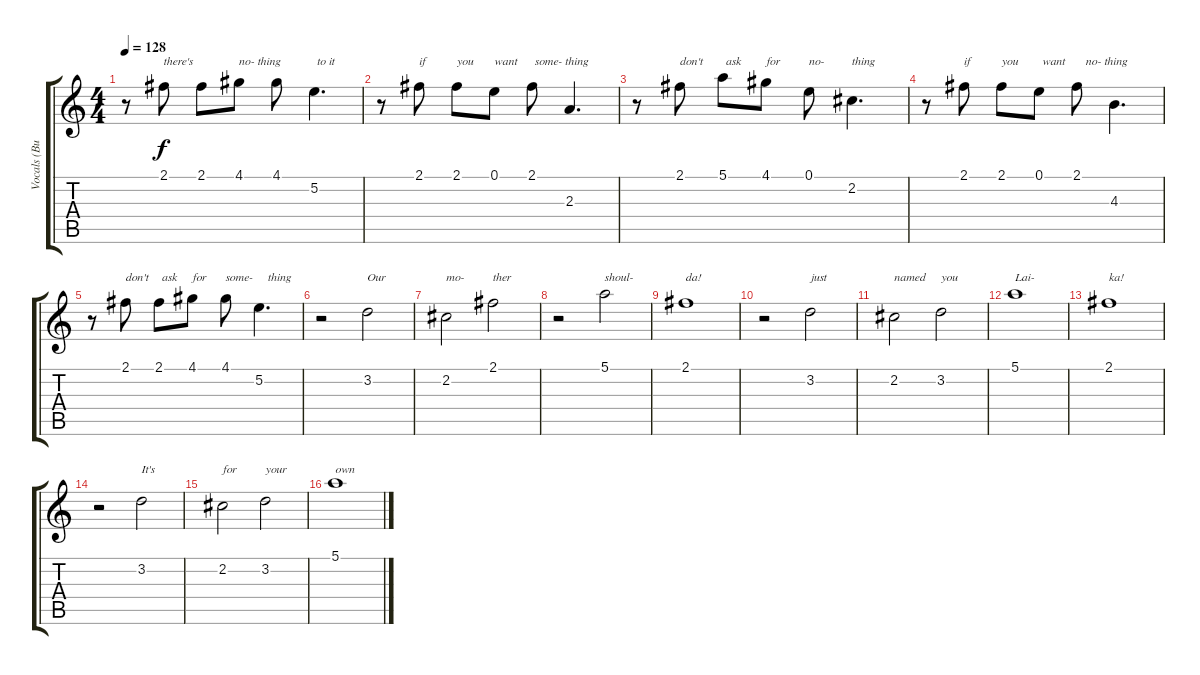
\track ("Vocals (Butler)" "Vocals (Bu") {instrument electricguitarjazz}
\staff {score tabs}
\tuning (E4 B3 G3 D3 A2 E2) {hide}
\ts (4 4)
\tempo 128
\clef g2
\ks c
r.8{dy f} 2.1.8{txt "there's"} 2.1.8 4.1.8{txt "no- thing"} 4.1.8 5.2.4{d txt " to it"} |
r.8 2.1.8{txt "if"} 2.1.8{txt "you"} 0.1.8{txt "want"} 2.1.8{txt " some- thing"} 2.3.4{d} |
r.8 2.1.8{txt "don't"} 5.1.8{txt " ask"} 4.1.8{txt "for"} 0.1.8{txt "no-"} 2.2.4{d txt "thing"} |
r.8 2.1.8{txt "if"} 2.1.8{txt "you"} 0.1.8{txt " want"} 2.1.8{txt "   no- thing"} 4.3.4{d} |
r.8 2.1.8{txt "don't"} 2.1.8{txt " ask"} 4.1.8{txt "for"} 4.1.8{txt "some-"} 5.2.4{d txt "   thing"} |
r.2 3.2.2{txt "Our"} |
2.2.2{txt "mo-"} 2.1.2{txt "ther"} |
r.2 5.1.2{txt "shoul-"} |
2.1.1{txt "da!"} |
r.2 3.2.2{txt "just"} |
2.2.2{txt "named"} 3.2.2{txt "you"} |
5.1.1{txt "Lai-"} |
2.1.1{txt "ka!"} |
r.2 3.2.2{txt "It's"} |
2.2.2{txt "for"} 3.2.2{txt "your"} |
5.1.1{txt "own"}
